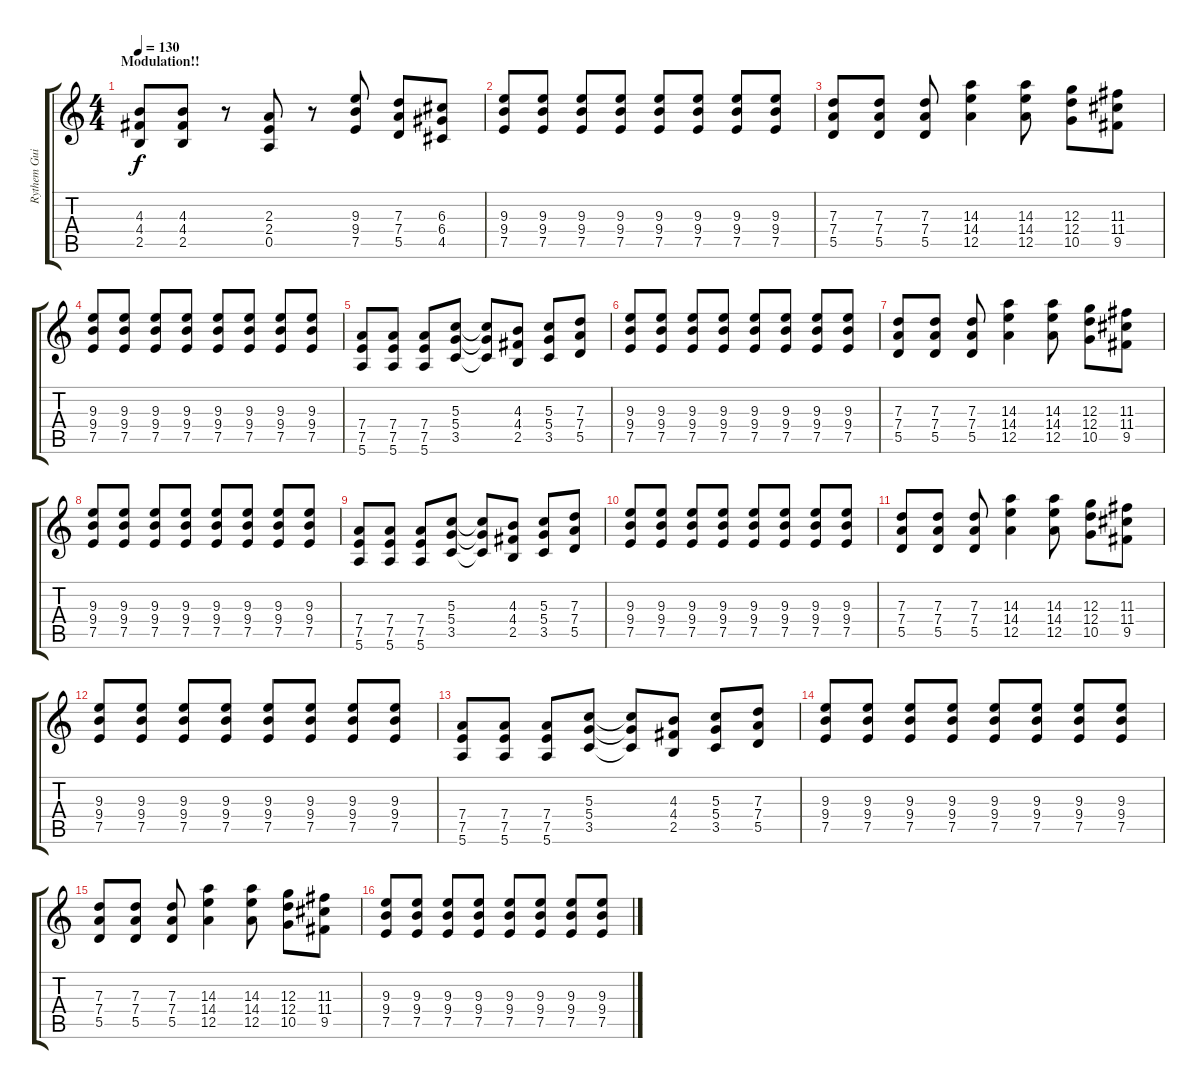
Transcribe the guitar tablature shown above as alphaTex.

\track ("Rythem Guitar" "Rythem Gui") {instrument distortionguitar}
\staff {score tabs}
\tuning (E4 B3 G3 D3 A2 E2) {hide}
\ts (4 4)
\section ("" "Modulation!!")
\tempo 130
\clef g2
\ks c
(4.3 4.4 2.5).8{dy f} (4.3 4.4 2.5).8 r.8 (2.3 2.4 0.5).8 r.8 (9.3 9.4 7.5).8 (7.3 7.4 5.5).8 (6.3 6.4 4.5).8 |
(9.3 9.4 7.5).8 (9.3 9.4 7.5).8 (9.3 9.4 7.5).8 (9.3 9.4 7.5).8 (9.3 9.4 7.5).8 (9.3 9.4 7.5).8 (9.3 9.4 7.5).8 (9.3 9.4 7.5).8 |
(7.3 7.4 5.5).8 (7.3 7.4 5.5).8 (7.3 7.4 5.5).8 (14.3 14.4 12.5).4 (14.3 14.4 12.5).8 (12.3 12.4 10.5).8 (11.3 11.4 9.5).8 |
(9.3 9.4 7.5).8 (9.3 9.4 7.5).8 (9.3 9.4 7.5).8 (9.3 9.4 7.5).8 (9.3 9.4 7.5).8 (9.3 9.4 7.5).8 (9.3 9.4 7.5).8 (9.3 9.4 7.5).8 |
(7.4 7.5 5.6).8 (7.4 7.5 5.6).8 (7.4 7.5 5.6).8 (5.3 5.4 3.5).8 (5.3{t} 5.4{t} 3.5{t}).8 (4.3 4.4 2.5).8 (5.3 5.4 3.5).8 (7.3 7.4 5.5).8 |
(9.3 9.4 7.5).8 (9.3 9.4 7.5).8 (9.3 9.4 7.5).8 (9.3 9.4 7.5).8 (9.3 9.4 7.5).8 (9.3 9.4 7.5).8 (9.3 9.4 7.5).8 (9.3 9.4 7.5).8 |
(7.3 7.4 5.5).8 (7.3 7.4 5.5).8 (7.3 7.4 5.5).8 (14.3 14.4 12.5).4 (14.3 14.4 12.5).8 (12.3 12.4 10.5).8 (11.3 11.4 9.5).8 |
(9.3 9.4 7.5).8 (9.3 9.4 7.5).8 (9.3 9.4 7.5).8 (9.3 9.4 7.5).8 (9.3 9.4 7.5).8 (9.3 9.4 7.5).8 (9.3 9.4 7.5).8 (9.3 9.4 7.5).8 |
(7.4 7.5 5.6).8 (7.4 7.5 5.6).8 (7.4 7.5 5.6).8 (5.3 5.4 3.5).8 (5.3{t} 5.4{t} 3.5{t}).8 (4.3 4.4 2.5).8 (5.3 5.4 3.5).8 (7.3 7.4 5.5).8 |
(9.3 9.4 7.5).8 (9.3 9.4 7.5).8 (9.3 9.4 7.5).8 (9.3 9.4 7.5).8 (9.3 9.4 7.5).8 (9.3 9.4 7.5).8 (9.3 9.4 7.5).8 (9.3 9.4 7.5).8 |
(7.3 7.4 5.5).8 (7.3 7.4 5.5).8 (7.3 7.4 5.5).8 (14.3 14.4 12.5).4 (14.3 14.4 12.5).8 (12.3 12.4 10.5).8 (11.3 11.4 9.5).8 |
(9.3 9.4 7.5).8 (9.3 9.4 7.5).8 (9.3 9.4 7.5).8 (9.3 9.4 7.5).8 (9.3 9.4 7.5).8 (9.3 9.4 7.5).8 (9.3 9.4 7.5).8 (9.3 9.4 7.5).8 |
(7.4 7.5 5.6).8 (7.4 7.5 5.6).8 (7.4 7.5 5.6).8 (5.3 5.4 3.5).8 (5.3{t} 5.4{t} 3.5{t}).8 (4.3 4.4 2.5).8 (5.3 5.4 3.5).8 (7.3 7.4 5.5).8 |
(9.3 9.4 7.5).8 (9.3 9.4 7.5).8 (9.3 9.4 7.5).8 (9.3 9.4 7.5).8 (9.3 9.4 7.5).8 (9.3 9.4 7.5).8 (9.3 9.4 7.5).8 (9.3 9.4 7.5).8 |
(7.3 7.4 5.5).8 (7.3 7.4 5.5).8 (7.3 7.4 5.5).8 (14.3 14.4 12.5).4 (14.3 14.4 12.5).8 (12.3 12.4 10.5).8 (11.3 11.4 9.5).8 |
(9.3 9.4 7.5).8 (9.3 9.4 7.5).8 (9.3 9.4 7.5).8 (9.3 9.4 7.5).8 (9.3 9.4 7.5).8 (9.3 9.4 7.5).8 (9.3 9.4 7.5).8 (9.3 9.4 7.5).8
